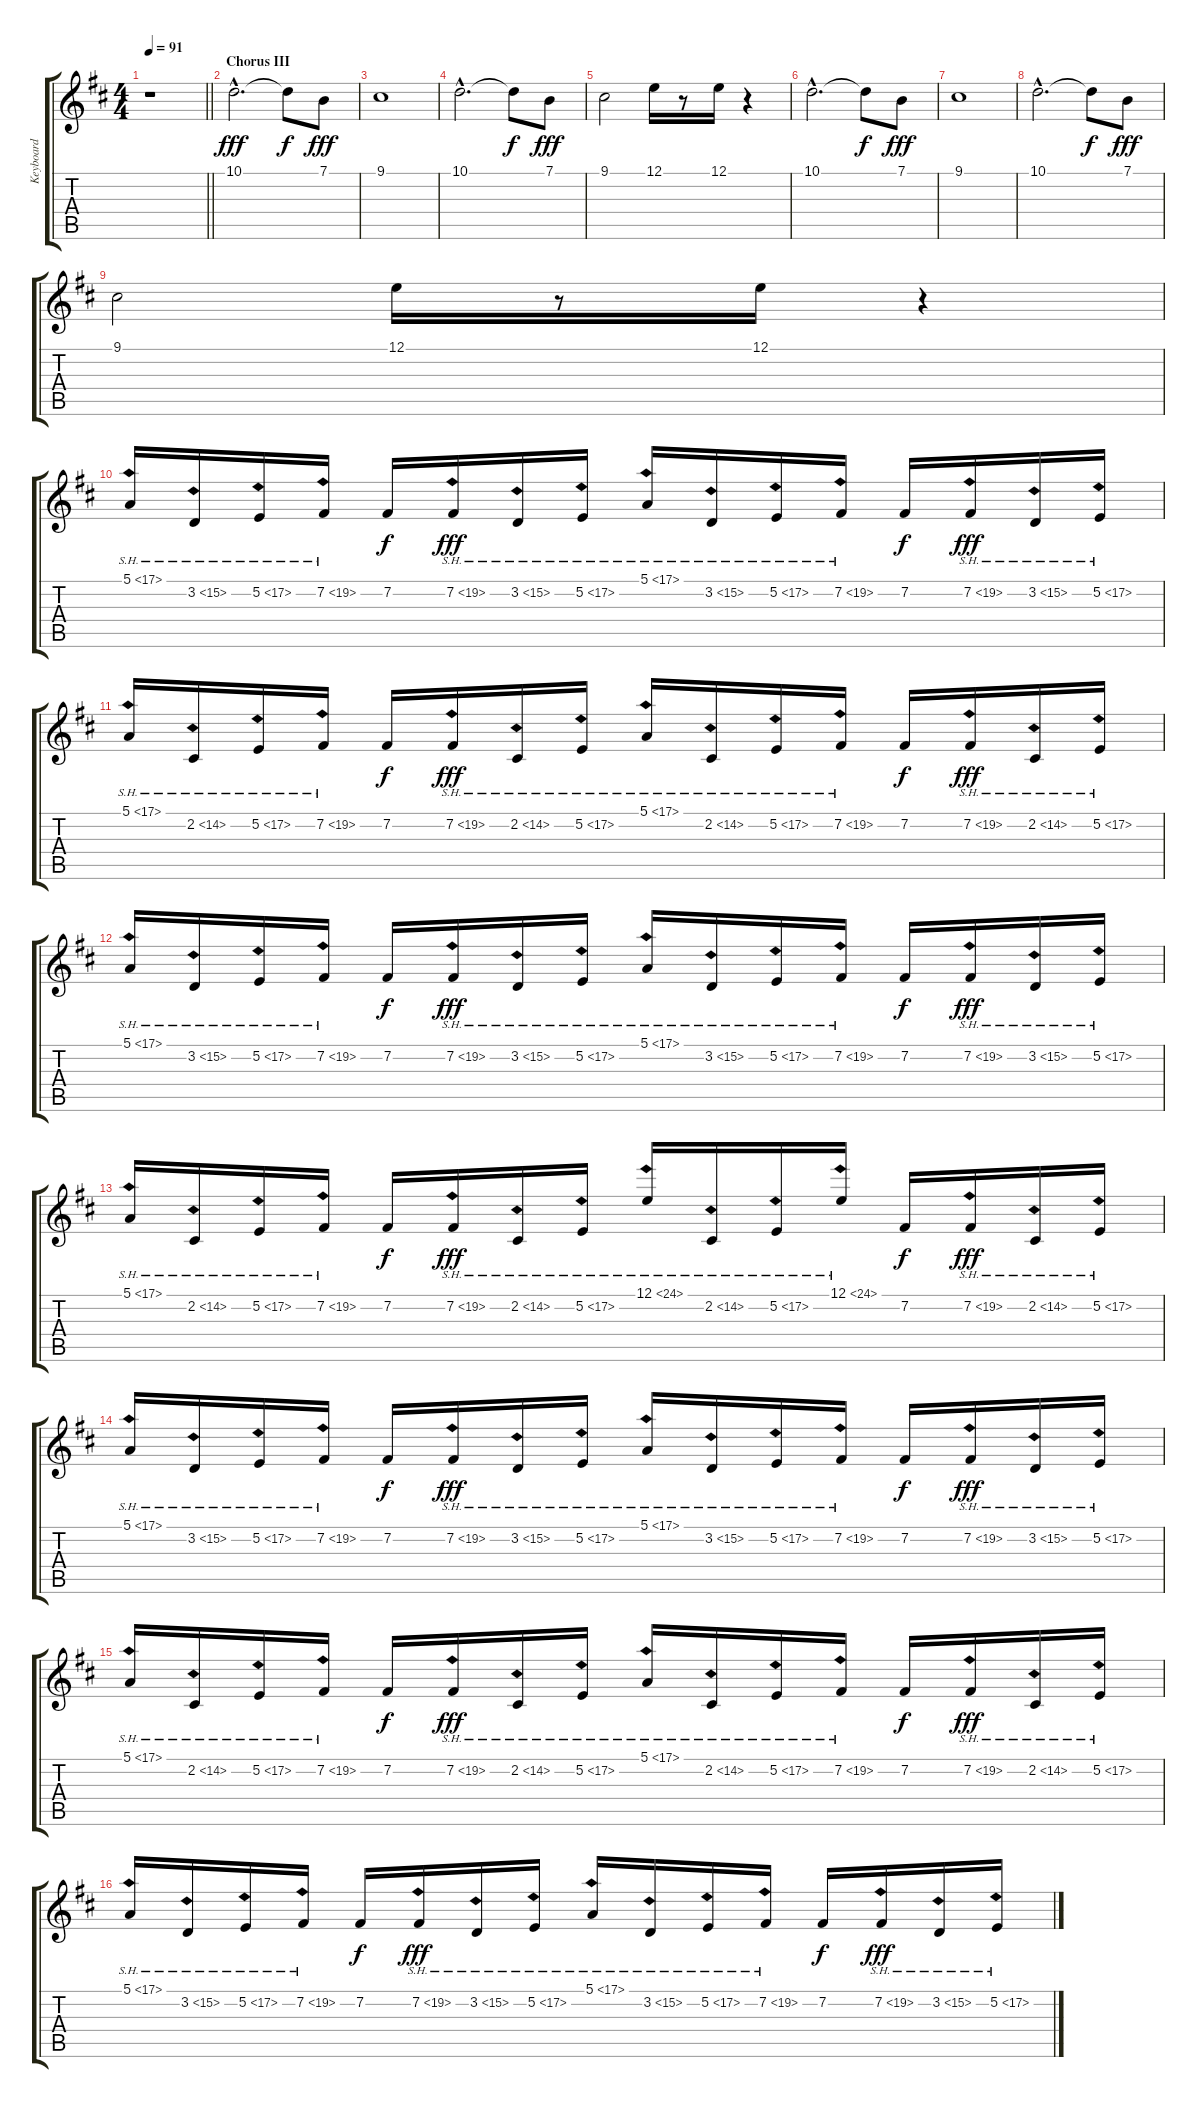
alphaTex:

\track ("Keyboard" "Keyboard") {instrument lead1square}
\staff {score tabs}
\tuning (E4 B3 G3 D3 A2 D2) {hide}
\ts (4 4)
\tempo 91
\clef g2
\barLineRight lightlight
\ks d
r.1{dy pp} |
\section ("" "Chorus III")
10.1{hac}.2{d dy fff volume 11 instrument stringensemble1} 10.1{t}.8{dy f} 7.1.8{dy fff} |
9.1.1 |
10.1{hac}.2{d volume 11 instrument stringensemble1} 10.1{t}.8{dy f} 7.1.8{dy fff} |
9.1.2 12.1.16 r.8 12.1.16 r.4 |
10.1{hac}.2{d volume 11 instrument stringensemble1} 10.1{t}.8{dy f} 7.1.8{dy fff} |
9.1.1 |
10.1{hac}.2{d volume 11 instrument stringensemble1} 10.1{t}.8{dy f} 7.1.8{dy fff} |
9.1.2 12.1.16 r.8 12.1.16 r.4 |
5.1{sh 12}.16{instrument lead2sawtooth} 3.2{sh 12}.16 5.2{sh 12}.16 7.2{sh 12}.16 7.2.16{dy f} 7.2{sh 12}.16{dy fff} 3.2{sh 12}.16 5.2{sh 12}.16 5.1{sh 12}.16{instrument lead2sawtooth} 3.2{sh 12}.16 5.2{sh 12}.16 7.2{sh 12}.16 7.2.16{dy f} 7.2{sh 12}.16{dy fff} 3.2{sh 12}.16 5.2{sh 12}.16 |
5.1{sh 12}.16{instrument lead2sawtooth} 2.2{sh 12}.16 5.2{sh 12}.16 7.2{sh 12}.16 7.2.16{dy f} 7.2{sh 12}.16{dy fff} 2.2{sh 12}.16 5.2{sh 12}.16 5.1{sh 12}.16{instrument lead2sawtooth} 2.2{sh 12}.16 5.2{sh 12}.16 7.2{sh 12}.16 7.2.16{dy f} 7.2{sh 12}.16{dy fff} 2.2{sh 12}.16 5.2{sh 12}.16 |
5.1{sh 12}.16{instrument lead2sawtooth} 3.2{sh 12}.16 5.2{sh 12}.16 7.2{sh 12}.16 7.2.16{dy f} 7.2{sh 12}.16{dy fff} 3.2{sh 12}.16 5.2{sh 12}.16 5.1{sh 12}.16{instrument lead2sawtooth} 3.2{sh 12}.16 5.2{sh 12}.16 7.2{sh 12}.16 7.2.16{dy f} 7.2{sh 12}.16{dy fff} 3.2{sh 12}.16 5.2{sh 12}.16 |
5.1{sh 12}.16{instrument lead2sawtooth} 2.2{sh 12}.16 5.2{sh 12}.16 7.2{sh 12}.16 7.2.16{dy f} 7.2{sh 12}.16{dy fff} 2.2{sh 12}.16 5.2{sh 12}.16 12.1{sh 12}.16{instrument lead2sawtooth} 2.2{sh 12}.16 5.2{sh 12}.16 12.1{sh 12}.16 7.2.16{dy f} 7.2{sh 12}.16{dy fff} 2.2{sh 12}.16 5.2{sh 12}.16 |
5.1{sh 12}.16{instrument lead2sawtooth} 3.2{sh 12}.16 5.2{sh 12}.16 7.2{sh 12}.16 7.2.16{dy f} 7.2{sh 12}.16{dy fff} 3.2{sh 12}.16 5.2{sh 12}.16 5.1{sh 12}.16{instrument lead2sawtooth} 3.2{sh 12}.16 5.2{sh 12}.16 7.2{sh 12}.16 7.2.16{dy f} 7.2{sh 12}.16{dy fff} 3.2{sh 12}.16 5.2{sh 12}.16 |
5.1{sh 12}.16{instrument lead2sawtooth} 2.2{sh 12}.16 5.2{sh 12}.16 7.2{sh 12}.16 7.2.16{dy f} 7.2{sh 12}.16{dy fff} 2.2{sh 12}.16 5.2{sh 12}.16 5.1{sh 12}.16{instrument lead2sawtooth} 2.2{sh 12}.16 5.2{sh 12}.16 7.2{sh 12}.16 7.2.16{dy f} 7.2{sh 12}.16{dy fff} 2.2{sh 12}.16 5.2{sh 12}.16 |
5.1{sh 12}.16{instrument lead2sawtooth} 3.2{sh 12}.16 5.2{sh 12}.16 7.2{sh 12}.16 7.2.16{dy f} 7.2{sh 12}.16{dy fff} 3.2{sh 12}.16 5.2{sh 12}.16 5.1{sh 12}.16{instrument lead2sawtooth} 3.2{sh 12}.16 5.2{sh 12}.16 7.2{sh 12}.16 7.2.16{dy f} 7.2{sh 12}.16{dy fff} 3.2{sh 12}.16 5.2{sh 12}.16
